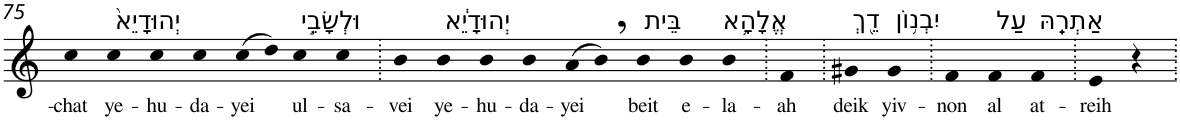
**kern	**text
*part1	*part1
*staff1	*staff1
*I"Piano	*
*I'Pno	*
!!LO:PB:g=z
*clefG2	*
*k[]	*
=75	=75
!	!LO:LY:b
4cc	-chat
!LO:TX:a:t=יְהוּדָיֵא֙	!
!	!LO:LY:b
4cc	ye-
!	!LO:LY:b
4cc	-hu-
!	!LO:LY:b
4cc	-da-
!	!LO:LY:b
(>8cc	-yei
8dd)	.
!LO:TX:a:t=וּלְשָׂבֵ֣י	!
!	!LO:LY:b
4cc	ul-
!	!LO:LY:b
4cc	-sa-
=76.	=76.
!	!LO:LY:b
4b	-vei
!LO:TX:a:t=יְהוּדָיֵ֔א	!
!	!LO:LY:b
4b	ye-
!	!LO:LY:b
4b	-hu-
!	!LO:LY:b
4b	-da-
!	!LO:LY:b
(>8a	-yei
8b,)	.
!LO:TX:a:t=בֵּית	!
!	!LO:LY:b
4b	beit
!LO:TX:a:t=אֱלָהָ֥א	!
!	!LO:LY:b
4b	e-
!	!LO:LY:b
4b	-la-
=77.	=77.
!	!LO:LY:b
4f	-ah
=78.	=78.
!LO:TX:a:t=דֵ֖ךְ	!
!	!LO:LY:b
4g#X	deik
!LO:TX:a:t=יִבְנ֥וֹן	!
!	!LO:LY:b
4g#	yiv-
=79.	=79.
!	!LO:LY:b
4f	-non
!LO:TX:a:t=עַל	!
!	!LO:LY:b
4f	al
!LO:TX:a:t=אַתְרֵֽהּ	!
!	!LO:LY:b
4f	at-
=80.	=80.
!	!LO:LY:b
4e	-reih
4r	.
=.	=.
*-	*-
